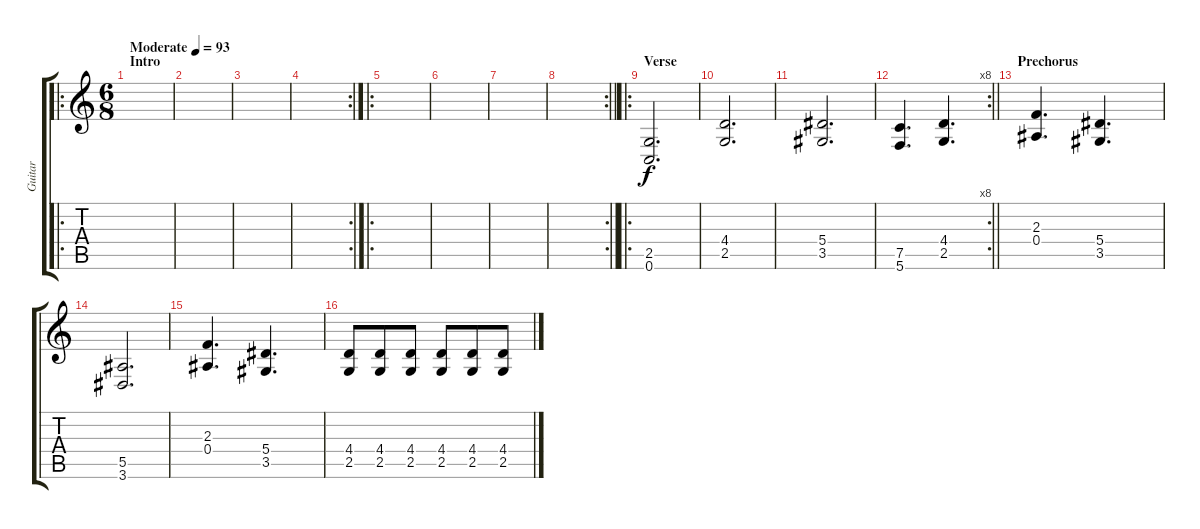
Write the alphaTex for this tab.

\track ("Guitar" "Guitar") {instrument distortionguitar}
\staff {score tabs}
\tuning (C4 G3 Eb3 Bb2 F2 C2) {hide}
\ro
\ts (6 8)
\section ("" "Intro")
\tempo (93 "Moderate")
\clef g2
\ks c
|
|
|
\rc 2
|
\ro
|
|
|
\rc 2
\barLineRight lightlight
|
\ro
\section ("" "Verse")
(2.5 0.6).2{d} |
(4.4 2.5).2{d} |
(5.4 3.5).2{d} |
\rc 8
\barLineRight lightlight
(7.5 5.6).4{d} (4.4 2.5).4{d} |
\section ("" "Prechorus")
(2.3 0.4).4{d} (5.4 3.5).4{d} |
(5.5 3.6).2{d} |
(2.3 0.4).4{d} (5.4 3.5).4{d} |
(4.4 2.5).8 (4.4 2.5).8 (4.4 2.5).8 (4.4 2.5).8 (4.4 2.5).8 (4.4 2.5).8
